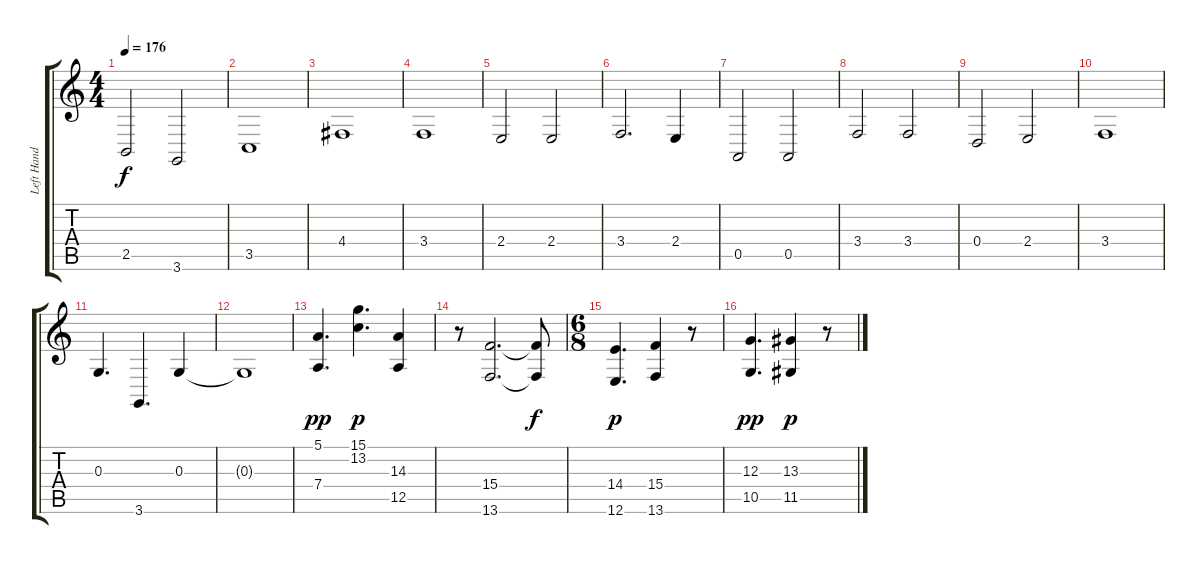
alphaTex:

\track ("Left Hand" "Left Hand") {instrument percussiveorgan}
\staff {score tabs}
\tuning (E4 B3 G3 D3 A2 E2) {hide}
\ts (4 4)
\tempo 176
\clef g2
\ks c
2.5.2{dy f} 3.6.2 |
3.5.1 |
4.4.1 |
3.4.1 |
2.4.2 2.4.2 |
3.4.2{d} 2.4.4 |
0.5.2 0.5.2 |
3.4.2 3.4.2 |
0.4.2 2.4.2 |
3.4.1 |
0.3.4{d} 3.6.4{d} 0.3.4 |
0.3{t}.1 |
(5.1 7.4).4{d dy pp} (15.1 13.2).4{d dy p} (14.3 12.5).4 |
r.8 (15.4 13.6).2{d} (15.4{t} 13.6{t}).8{dy f} |
\ts (6 8)
(14.4 12.6).4{d dy p} (15.4 13.6).4 r.8 |
(12.3 10.5).4{d dy pp} (13.3 11.5).4{dy p} r.8
